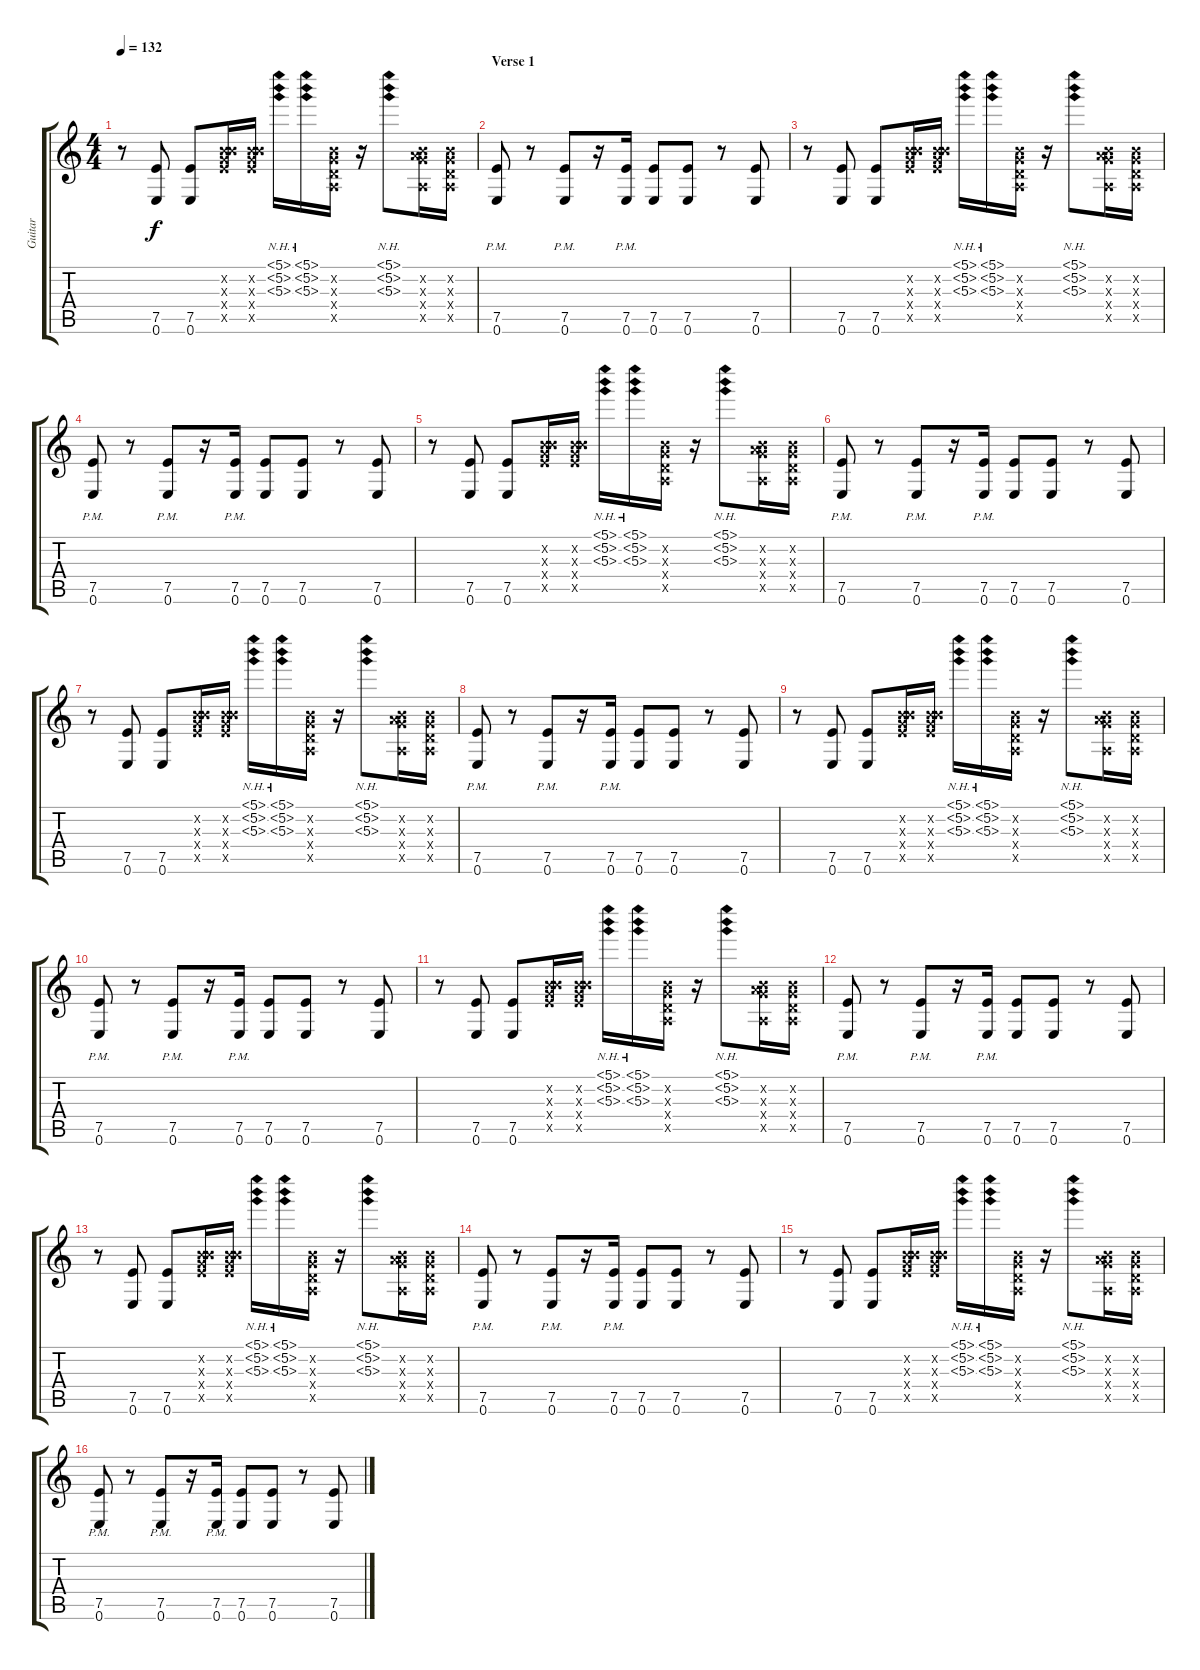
\track ("Guitar" "Guitar") {instrument distortionguitar}
\staff {score tabs}
\tuning (E4 B3 G3 D3 A2 E2) {hide}
\ts (4 4)
\tempo 132
\clef g2
\ks c
r.8{dy f} (7.5 0.6).8 (7.5 0.6).8 (0.2{x} 0.3{x} 9.4{x} 7.5{x}).16 (0.2{x} 0.3{x} 9.4{x} 7.5{x}).16 (5.1{nh} 5.2{nh} 5.3{nh}).16 (5.1{nh} 5.2{nh} 5.3{nh}).16 (0.2{x} 0.3{x} 0.4{x} 0.5{x}).16 r.16 (5.1{nh} 5.2{nh} 5.3{nh}).8 (0.2{x} 0.3{x} 7.4{x} 0.5{x}).16 (0.2{x} 0.3{x} 0.4{x} 0.5{x}).16 |
\section ("" "Verse 1")
(7.5 0.6{pm}).8 r.8 (7.5 0.6{pm}).8 r.16 (7.5 0.6{pm}).16 (7.5 0.6).8 (7.5 0.6).8 r.8 (7.5 0.6).8 |
r.8 (7.5 0.6).8 (7.5 0.6).8 (0.2{x} 0.3{x} 9.4{x} 7.5{x}).16 (0.2{x} 0.3{x} 9.4{x} 7.5{x}).16 (5.1{nh} 5.2{nh} 5.3{nh}).16 (5.1{nh} 5.2{nh} 5.3{nh}).16 (0.2{x} 0.3{x} 0.4{x} 0.5{x}).16 r.16 (5.1{nh} 5.2{nh} 5.3{nh}).8 (0.2{x} 0.3{x} 7.4{x} 0.5{x}).16 (0.2{x} 0.3{x} 0.4{x} 0.5{x}).16 |
(7.5 0.6{pm}).8 r.8 (7.5 0.6{pm}).8 r.16 (7.5 0.6{pm}).16 (7.5 0.6).8 (7.5 0.6).8 r.8 (7.5 0.6).8 |
r.8 (7.5 0.6).8 (7.5 0.6).8 (0.2{x} 0.3{x} 9.4{x} 7.5{x}).16 (0.2{x} 0.3{x} 9.4{x} 7.5{x}).16 (5.1{nh} 5.2{nh} 5.3{nh}).16 (5.1{nh} 5.2{nh} 5.3{nh}).16 (0.2{x} 0.3{x} 0.4{x} 0.5{x}).16 r.16 (5.1{nh} 5.2{nh} 5.3{nh}).8 (0.2{x} 0.3{x} 7.4{x} 0.5{x}).16 (0.2{x} 0.3{x} 0.4{x} 0.5{x}).16 |
(7.5 0.6{pm}).8 r.8 (7.5 0.6{pm}).8 r.16 (7.5 0.6{pm}).16 (7.5 0.6).8 (7.5 0.6).8 r.8 (7.5 0.6).8 |
r.8 (7.5 0.6).8 (7.5 0.6).8 (0.2{x} 0.3{x} 9.4{x} 7.5{x}).16 (0.2{x} 0.3{x} 9.4{x} 7.5{x}).16 (5.1{nh} 5.2{nh} 5.3{nh}).16 (5.1{nh} 5.2{nh} 5.3{nh}).16 (0.2{x} 0.3{x} 0.4{x} 0.5{x}).16 r.16 (5.1{nh} 5.2{nh} 5.3{nh}).8 (0.2{x} 0.3{x} 7.4{x} 0.5{x}).16 (0.2{x} 0.3{x} 0.4{x} 0.5{x}).16 |
(7.5 0.6{pm}).8 r.8 (7.5 0.6{pm}).8 r.16 (7.5 0.6{pm}).16 (7.5 0.6).8 (7.5 0.6).8 r.8 (7.5 0.6).8 |
r.8 (7.5 0.6).8 (7.5 0.6).8 (0.2{x} 0.3{x} 9.4{x} 7.5{x}).16 (0.2{x} 0.3{x} 9.4{x} 7.5{x}).16 (5.1{nh} 5.2{nh} 5.3{nh}).16 (5.1{nh} 5.2{nh} 5.3{nh}).16 (0.2{x} 0.3{x} 0.4{x} 0.5{x}).16 r.16 (5.1{nh} 5.2{nh} 5.3{nh}).8 (0.2{x} 0.3{x} 7.4{x} 0.5{x}).16 (0.2{x} 0.3{x} 0.4{x} 0.5{x}).16 |
(7.5 0.6{pm}).8 r.8 (7.5 0.6{pm}).8 r.16 (7.5 0.6{pm}).16 (7.5 0.6).8 (7.5 0.6).8 r.8 (7.5 0.6).8 |
r.8 (7.5 0.6).8 (7.5 0.6).8 (0.2{x} 0.3{x} 9.4{x} 7.5{x}).16 (0.2{x} 0.3{x} 9.4{x} 7.5{x}).16 (5.1{nh} 5.2{nh} 5.3{nh}).16 (5.1{nh} 5.2{nh} 5.3{nh}).16 (0.2{x} 0.3{x} 0.4{x} 0.5{x}).16 r.16 (5.1{nh} 5.2{nh} 5.3{nh}).8 (0.2{x} 0.3{x} 7.4{x} 0.5{x}).16 (0.2{x} 0.3{x} 0.4{x} 0.5{x}).16 |
(7.5 0.6{pm}).8 r.8 (7.5 0.6{pm}).8 r.16 (7.5 0.6{pm}).16 (7.5 0.6).8 (7.5 0.6).8 r.8 (7.5 0.6).8 |
r.8 (7.5 0.6).8 (7.5 0.6).8 (0.2{x} 0.3{x} 9.4{x} 7.5{x}).16 (0.2{x} 0.3{x} 9.4{x} 7.5{x}).16 (5.1{nh} 5.2{nh} 5.3{nh}).16 (5.1{nh} 5.2{nh} 5.3{nh}).16 (0.2{x} 0.3{x} 0.4{x} 0.5{x}).16 r.16 (5.1{nh} 5.2{nh} 5.3{nh}).8 (0.2{x} 0.3{x} 7.4{x} 0.5{x}).16 (0.2{x} 0.3{x} 0.4{x} 0.5{x}).16 |
(7.5 0.6{pm}).8 r.8 (7.5 0.6{pm}).8 r.16 (7.5 0.6{pm}).16 (7.5 0.6).8 (7.5 0.6).8 r.8 (7.5 0.6).8 |
r.8 (7.5 0.6).8 (7.5 0.6).8 (0.2{x} 0.3{x} 9.4{x} 7.5{x}).16 (0.2{x} 0.3{x} 9.4{x} 7.5{x}).16 (5.1{nh} 5.2{nh} 5.3{nh}).16 (5.1{nh} 5.2{nh} 5.3{nh}).16 (0.2{x} 0.3{x} 0.4{x} 0.5{x}).16 r.16 (5.1{nh} 5.2{nh} 5.3{nh}).8 (0.2{x} 0.3{x} 7.4{x} 0.5{x}).16 (0.2{x} 0.3{x} 0.4{x} 0.5{x}).16 |
(7.5 0.6{pm}).8 r.8 (7.5 0.6{pm}).8 r.16 (7.5 0.6{pm}).16 (7.5 0.6).8 (7.5 0.6).8 r.8 (7.5 0.6).8
